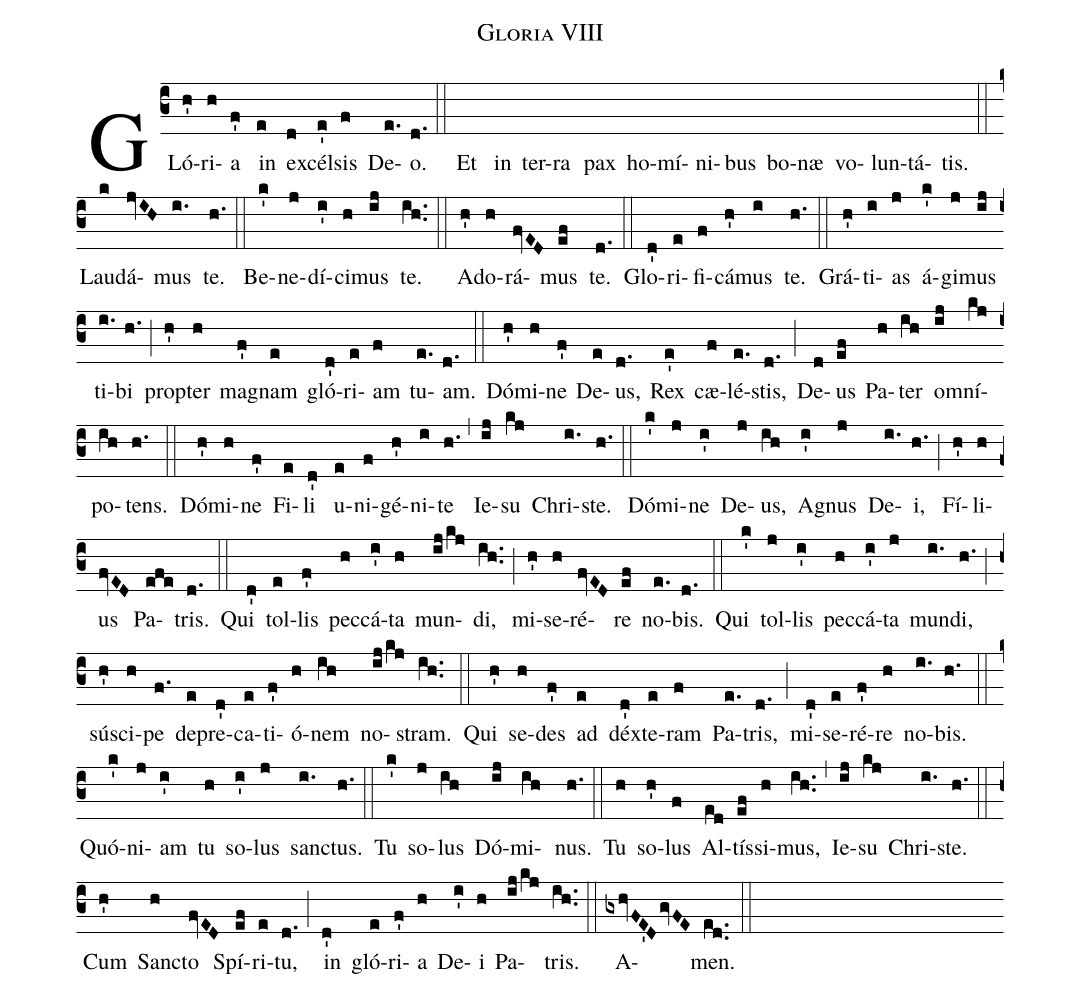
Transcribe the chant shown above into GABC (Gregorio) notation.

name:Gloria VIII;
%%
(c3) GLó(h')ri(h)a(f') in(e) e(d)xcél(e')sis(f) De(e.)o.(d.) (::)

Et( ) in( ) ter( )ra( ) pax( ) ho( )mí( )ni( )bus( ) bo( )næ( ) vo( )lun( )tá( )tis.( ) (::)

Lau(k)dá-(jvIH)mus(i.) te.(h.) (::)

Be(k')ne(j)dí(i')ci(h)mus(ij) te.(ih..) (::)

A(h')do(h)rá-(fvED)mus(ef) te.(d.) (::)

Glo(d')ri(e)fi(f)cá(h')mus(i) te.(h.) (::)

Grá(h')ti(i)as(j) á(k')gi(j)mus(ij) ti(i.)bi(h.) (;) prop(h')ter(h) ma(f')gnam(e) gló(d')ri(e)am(f) tu(e.)am.(d.) (::)

Dó(h')mi(h)ne(f') De(e)us,(d.) Rex(e') cæ(f)lé(e.)stis,(d.) (;) De(d)us(ef) Pa(h)ter(ih) o(ij)mní(kj)po(ih)tens.(h.) (::)

Dó(h')mi(h)ne(f') Fi(e)li(d') u(e)ni(f)gé(h')ni(i)te(h.) (,) Ie(ij)su(kj) Chri(i.)ste.(h.) (::)

Dó(k')mi(j)ne(i') De(j)us,(ih) A(i')gnus(j) De(i.)i,(h.) (;) Fí(h')li(h)us(fvED) Pa(efe)tris.(d.) (::)

Qui(d') tol(e)lis(f') pec(h)cá(i')ta(h) mun(ij/kj)di,(ih..) (;) mi(h')se(h)ré(fvED)re(ef) no(e.)bis.(d.) (::)

Qui(k') tol(j)lis(i') pec(h)cá(i')ta(j) mun(i.)di,(h.) (;) sús(h')ci(h)pe(f.) de(e)pre(d')ca(e)ti(f')ó(h)nem(ih) no(ij!/kj)stram.(ih..) (::)

Qui(h') se(h)des(f') ad(e) dé(d')xte(e)ram(f) Pa(e.)tris,(d.) (;) mi(d')se(e)ré(f')re(h) no(i.)bis.(h.) (::)

Quó(k')ni(j)am(i') tu(h) so(i')lus(j) san(i.)ctus.(h.) (::)

Tu(k') so(j)lus(ih) Dó(ij)mi(ih )nus.(h.) (::)

Tu(h) so(h')lus(f) Al(ed)tís(ef)si(h)mus,(ih..) (,) Ie(ij)su(kj) Chri-(i.)ste.(h.) (::)

Cum(h') San(h)cto(fvED) Spí(ef)ri(e)tu,(d.) (;) in(d') gló(e)ri(f')a(h) De(i')i(h) Pa(ij!/kj)tris.(ih..) (::)

A(gxhvFE'DgvFE)men.(ed..) (::)
